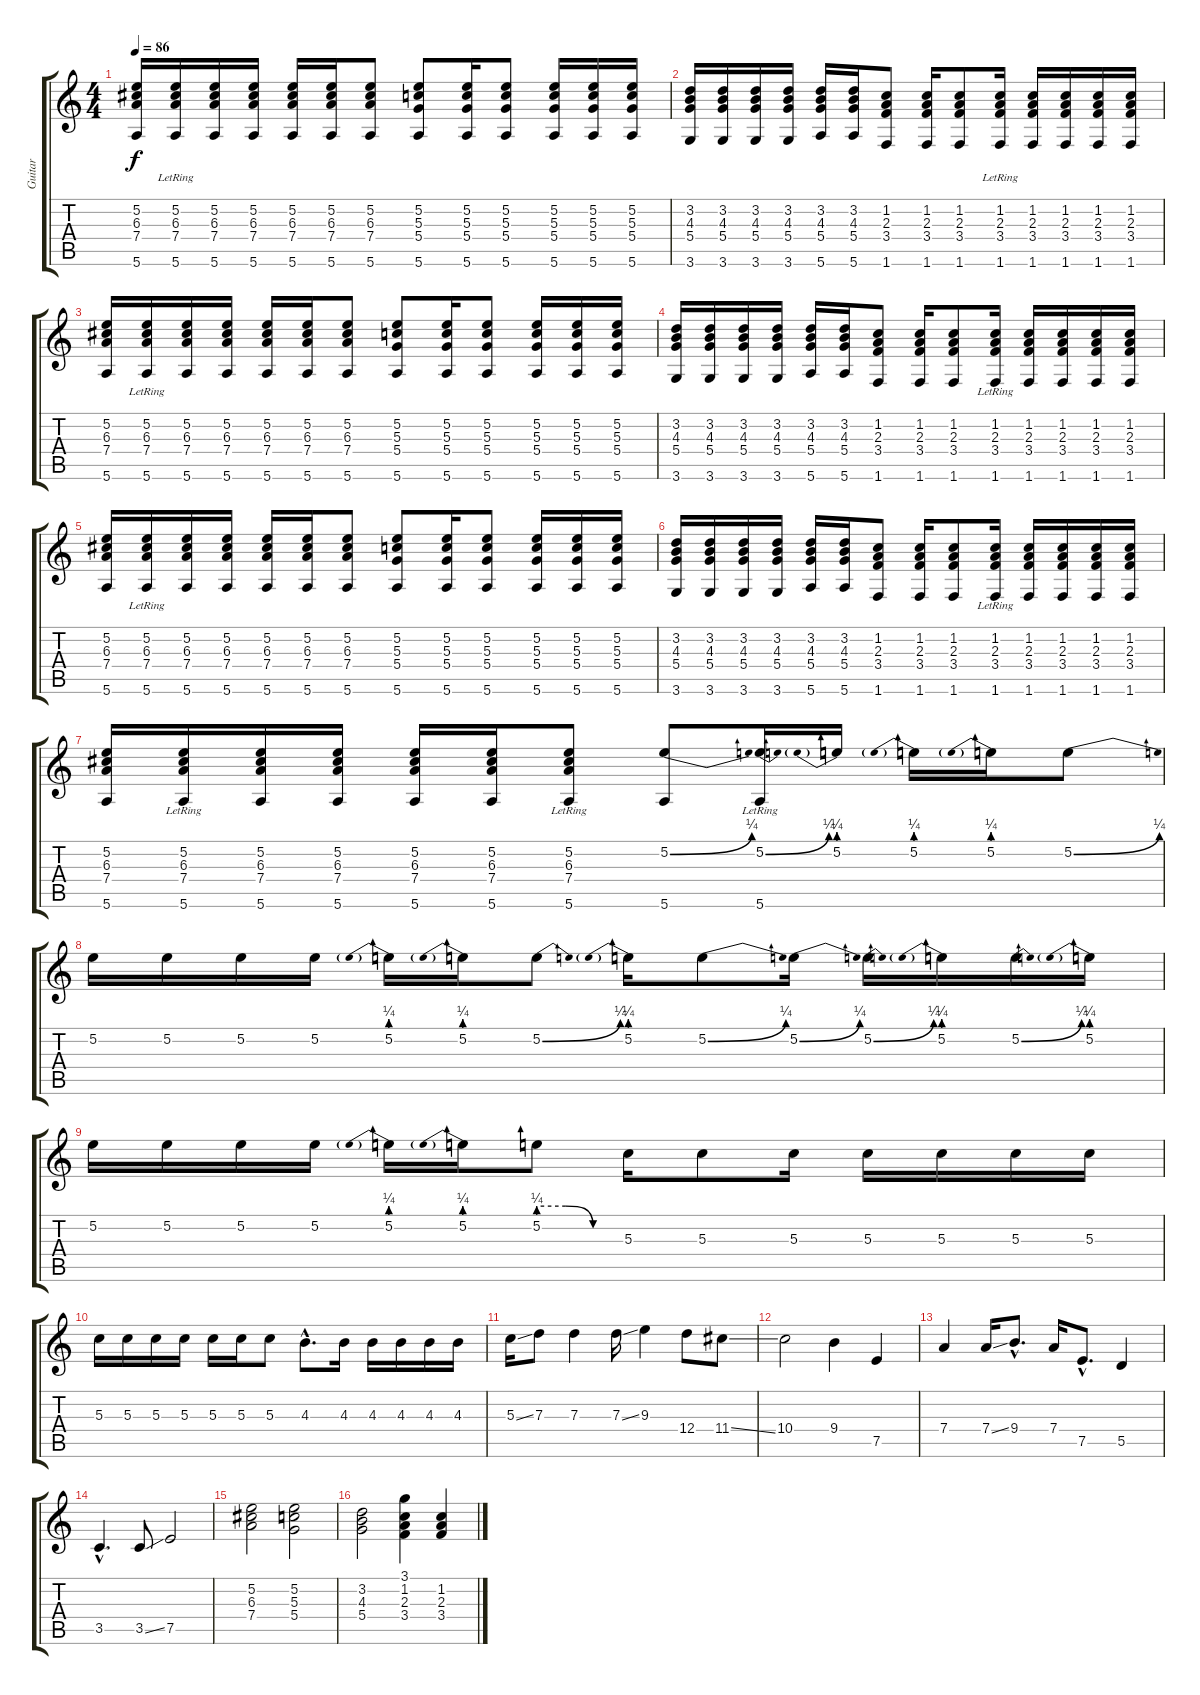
\track ("Guitar" "Guitar") {instrument electricguitarclean}
\staff {score tabs}
\tuning (E4 B3 G3 D3 A2 E2) {hide}
\ts (4 4)
\tempo 86
\clef g2
\ks c
(5.2 6.3 7.4 5.6).16{dy f volume 16 instrument distortionguitar} (5.2 6.3{lr} 7.4{lr} 5.6).16 (5.2 6.3 7.4 5.6).16 (5.2 6.3 7.4 5.6).16 (5.2 6.3 7.4 5.6).16 (5.2 6.3 7.4 5.6).16 (5.2 6.3 7.4 5.6).8 (5.2 5.3 5.4 5.6).8 (5.2 5.3 5.4 5.6).16 (5.2 5.3 5.4 5.6).8 (5.2 5.3 5.4 5.6).16 (5.2 5.3 5.4 5.6).16 (5.2 5.3 5.4 5.6).16 |
(3.2 4.3 5.4 3.6).16 (3.2 4.3 5.4 3.6).16 (3.2 4.3 5.4 3.6).16 (3.2 4.3 5.4 3.6).16 (3.2 4.3 5.4 5.6).16 (3.2 4.3 5.4 5.6).16 (1.2 2.3 3.4 1.6).8 (1.2 2.3 3.4 1.6).16 (1.2 2.3 3.4 1.6).8 (1.2 2.3{lr} 3.4{lr} 1.6).16 (1.2 2.3 3.4 1.6).16 (1.2 2.3 3.4 1.6).16 (1.2 2.3 3.4 1.6).16 (1.2 2.3 3.4 1.6).16 |
(5.2 6.3 7.4 5.6).16{volume 16 instrument distortionguitar} (5.2 6.3{lr} 7.4{lr} 5.6).16 (5.2 6.3 7.4 5.6).16 (5.2 6.3 7.4 5.6).16 (5.2 6.3 7.4 5.6).16 (5.2 6.3 7.4 5.6).16 (5.2 6.3 7.4 5.6).8 (5.2 5.3 5.4 5.6).8 (5.2 5.3 5.4 5.6).16 (5.2 5.3 5.4 5.6).8 (5.2 5.3 5.4 5.6).16 (5.2 5.3 5.4 5.6).16 (5.2 5.3 5.4 5.6).16 |
(3.2 4.3 5.4 3.6).16 (3.2 4.3 5.4 3.6).16 (3.2 4.3 5.4 3.6).16 (3.2 4.3 5.4 3.6).16 (3.2 4.3 5.4 5.6).16 (3.2 4.3 5.4 5.6).16 (1.2 2.3 3.4 1.6).8 (1.2 2.3 3.4 1.6).16 (1.2 2.3 3.4 1.6).8 (1.2 2.3{lr} 3.4{lr} 1.6).16 (1.2 2.3 3.4 1.6).16 (1.2 2.3 3.4 1.6).16 (1.2 2.3 3.4 1.6).16 (1.2 2.3 3.4 1.6).16 |
(5.2 6.3 7.4 5.6).16{volume 16 instrument distortionguitar} (5.2 6.3{lr} 7.4{lr} 5.6).16 (5.2 6.3 7.4 5.6).16 (5.2 6.3 7.4 5.6).16 (5.2 6.3 7.4 5.6).16 (5.2 6.3 7.4 5.6).16 (5.2 6.3 7.4 5.6).8 (5.2 5.3 5.4 5.6).8 (5.2 5.3 5.4 5.6).16 (5.2 5.3 5.4 5.6).8 (5.2 5.3 5.4 5.6).16 (5.2 5.3 5.4 5.6).16 (5.2 5.3 5.4 5.6).16 |
(3.2 4.3 5.4 3.6).16 (3.2 4.3 5.4 3.6).16 (3.2 4.3 5.4 3.6).16 (3.2 4.3 5.4 3.6).16 (3.2 4.3 5.4 5.6).16 (3.2 4.3 5.4 5.6).16 (1.2 2.3 3.4 1.6).8 (1.2 2.3 3.4 1.6).16 (1.2 2.3 3.4 1.6).8 (1.2 2.3{lr} 3.4{lr} 1.6).16 (1.2 2.3 3.4 1.6).16 (1.2 2.3 3.4 1.6).16 (1.2 2.3 3.4 1.6).16 (1.2 2.3 3.4 1.6).16 |
(5.2 6.3 7.4 5.6).16{volume 16 instrument distortionguitar} (5.2 6.3{lr} 7.4{lr} 5.6).16 (5.2 6.3 7.4 5.6).16 (5.2 6.3 7.4 5.6).16 (5.2 6.3 7.4 5.6).16 (5.2 6.3 7.4 5.6).16 (5.2 6.3 7.4{lr} 5.6).8 (5.2{be (bend 0 0 60 1)} 5.6).8 (5.2{be (bend 0 0 60 1)} 5.6{lr}).16 5.2{be (prebend 0 1 60 1)}.16 5.2{be (prebend 0 1 60 1)}.16 5.2{be (prebend 0 1 60 1)}.16 5.2{be (bend 0 0 60 1)}.8 |
5.2.16{volume 13 instrument distortionguitar} 5.2.16 5.2.16 5.2.16 5.2{be (prebend 0 1 60 1)}.16 5.2{be (prebend 0 1 60 1)}.16 5.2{be (bend 0 0 60 1)}.8 5.2{be (prebend 0 1 60 1)}.16 5.2{be (bend 0 0 60 1)}.8 5.2{be (bend 0 0 60 1)}.16 5.2{be (bend 0 0 60 1)}.16 5.2{be (prebend 0 1 60 1)}.16 5.2{be (bend 0 0 60 1)}.16 5.2{be (prebend 0 1 60 1)}.16 |
5.2.16 5.2.16 5.2.16 5.2.16 5.2{be (prebend 0 1 60 1)}.16 5.2{be (prebend 0 1 60 1)}.16 5.2{be (custom 0 1 20 1 40 0 60 0)}.8 5.3.16 5.3.8 5.3.16 5.3.16 5.3.16 5.3.16 5.3.16 |
5.3.16{instrument distortionguitar} 5.3.16 5.3.16 5.3.16 5.3.16 5.3.16 5.3.8 4.3{hac}.8{d} 4.3.16 4.3.16 4.3.16 4.3.16 4.3.16 |
5.3{ss}.16{instrument distortionguitar} 7.3.8 7.3.4 7.3{ss}.16 9.3.4 12.4.8 11.4{ss}.8 |
10.4.2{instrument distortionguitar} 9.4.4 7.5.4 |
7.4.4{instrument distortionguitar} 7.4{ss}.16 9.4{hac}.8{d} 7.4.16 7.5{hac}.8{d} 5.5.4 |
3.5{hac}.4{d instrument distortionguitar} 3.5{ss}.8 7.5.2 |
(5.2 6.3 7.4).2{instrument electricguitarclean} (5.2 5.3 5.4).2 |
(3.2 4.3 5.4).2 (3.1 1.2 2.3 3.4).4 (1.2 2.3 3.4).4
